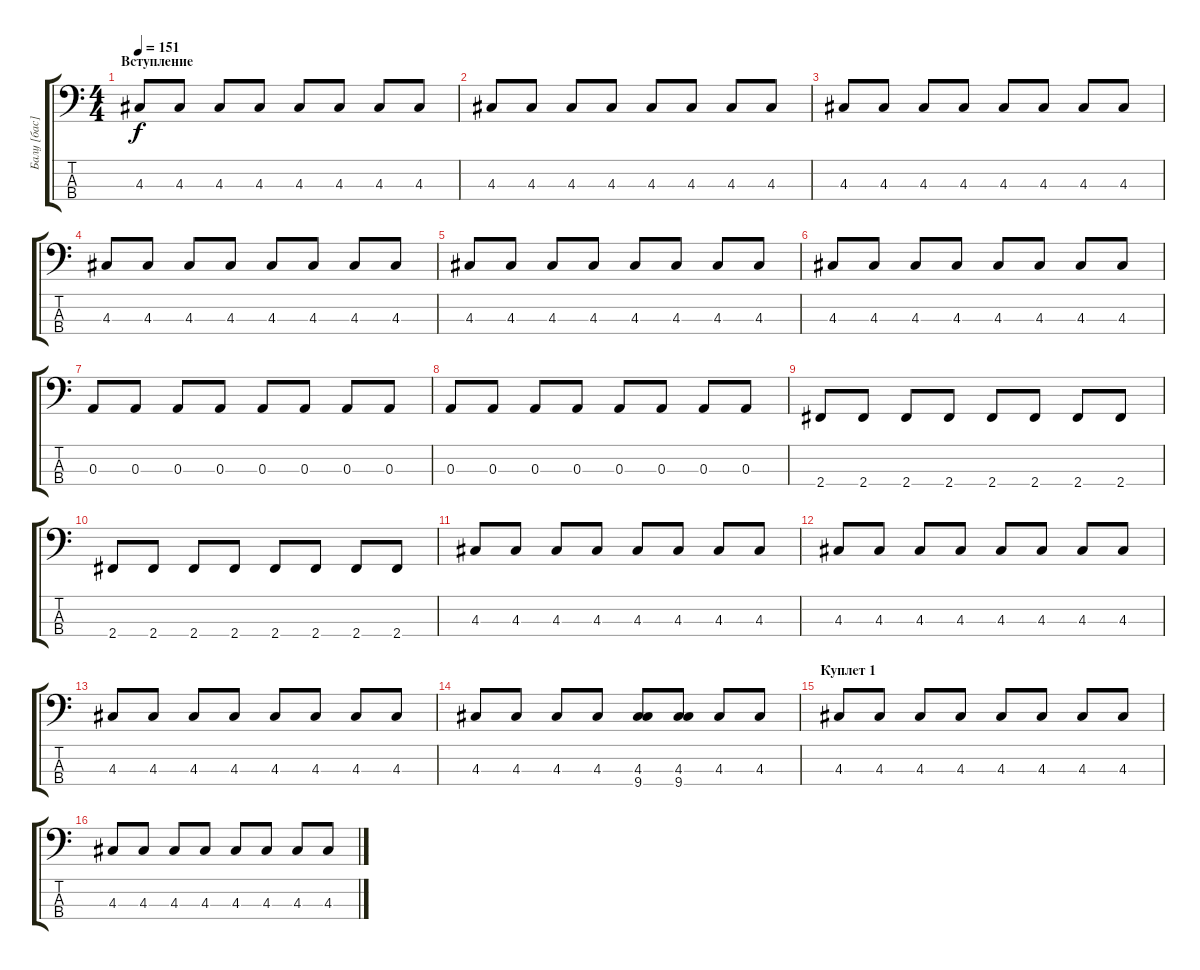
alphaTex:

\track ("Балу [бас]" "Балу [бас]") {instrument synthbass2}
\staff {score tabs}
\tuning (G2 D2 A1 E1) {hide}
\ts (4 4)
\section ("" "Вступление")
\tempo 151
\clef f4
\ks c
4.3.8{dy f instrument synthbass2} 4.3.8 4.3.8 4.3.8 4.3.8 4.3.8 4.3.8 4.3.8 |
4.3.8 4.3.8 4.3.8 4.3.8 4.3.8 4.3.8 4.3.8 4.3.8 |
4.3.8 4.3.8 4.3.8 4.3.8 4.3.8 4.3.8 4.3.8 4.3.8 |
4.3.8 4.3.8 4.3.8 4.3.8 4.3.8 4.3.8 4.3.8 4.3.8 |
4.3.8 4.3.8 4.3.8 4.3.8 4.3.8 4.3.8 4.3.8 4.3.8 |
4.3.8 4.3.8 4.3.8 4.3.8 4.3.8 4.3.8 4.3.8 4.3.8 |
0.3.8 0.3.8 0.3.8 0.3.8 0.3.8 0.3.8 0.3.8 0.3.8 |
0.3.8 0.3.8 0.3.8 0.3.8 0.3.8 0.3.8 0.3.8 0.3.8 |
2.4.8 2.4.8 2.4.8 2.4.8 2.4.8 2.4.8 2.4.8 2.4.8 |
2.4.8 2.4.8 2.4.8 2.4.8 2.4.8 2.4.8 2.4.8 2.4.8 |
4.3.8 4.3.8 4.3.8 4.3.8 4.3.8 4.3.8 4.3.8 4.3.8 |
4.3.8 4.3.8 4.3.8 4.3.8 4.3.8 4.3.8 4.3.8 4.3.8 |
4.3.8 4.3.8 4.3.8 4.3.8 4.3.8 4.3.8 4.3.8 4.3.8 |
4.3.8 4.3.8 4.3.8 4.3.8 (4.3 9.4).8 (4.3 9.4).8 4.3.8 4.3.8 |
\section ("" "Куплет 1")
4.3.8 4.3.8 4.3.8 4.3.8 4.3.8 4.3.8 4.3.8 4.3.8 |
4.3.8 4.3.8 4.3.8 4.3.8 4.3.8 4.3.8 4.3.8 4.3.8
